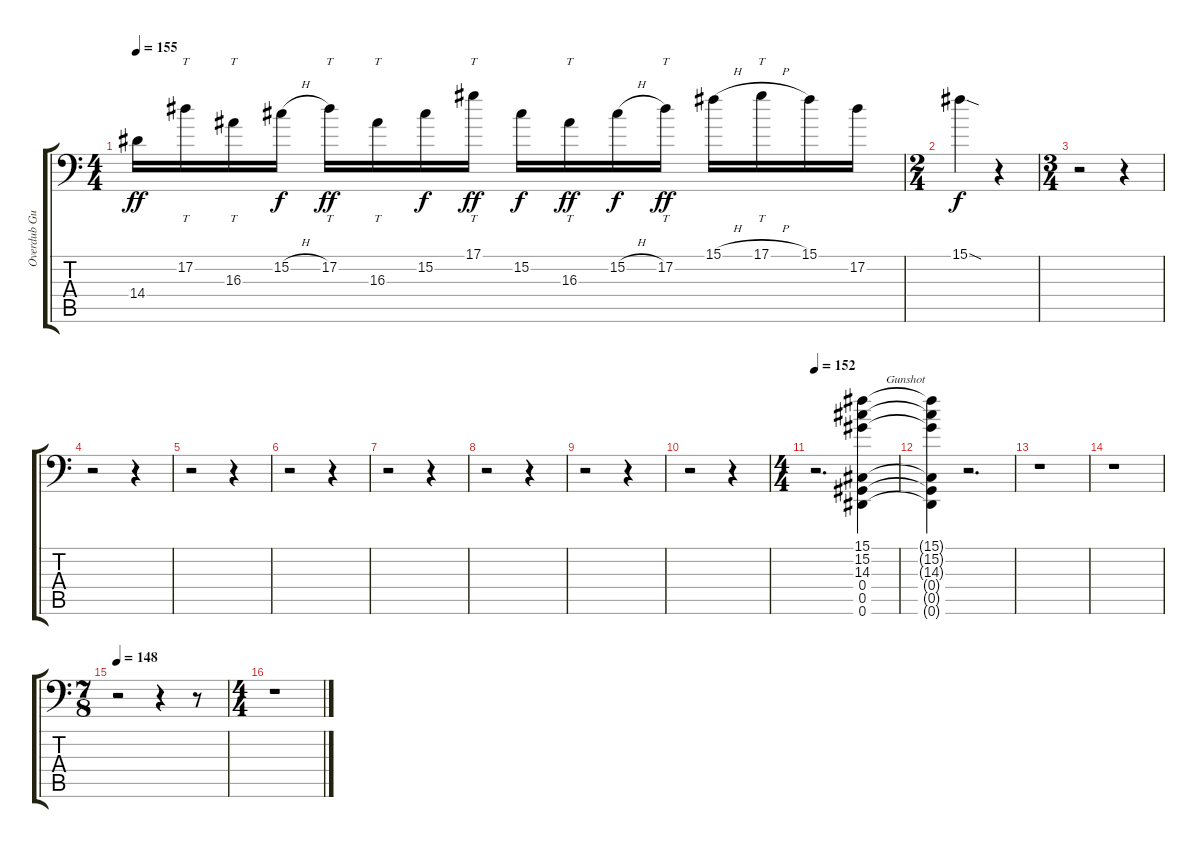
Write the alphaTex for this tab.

\track ("Overdub Guitars" "Overdub Gu") {instrument overdrivenguitar}
\staff {score tabs}
\tuning (Eb3 Bb2 Gb2 Db2 Ab1 Eb1) {hide}
\ts (4 4)
\tempo 155
\clef f4
\ks c
14.4.16{dy ff volume 10 balance 3} 17.2.16{tt} 16.3.16{tt} 15.2{h}.16{dy f} 17.2.16{tt dy ff} 16.3.16{tt} 15.2.16{dy f} 17.1.16{tt dy ff} 15.2.16{dy f} 16.3.16{tt dy ff} 15.2{h}.16{dy f} 17.2.16{tt dy ff} 15.1{h}.16 17.1{h}.16{tt} 15.1.16 17.2.16 |
\ts (2 4)
15.1{sod}.4{dy f} r.4 |
\ts (3 4)
r.2 r.4 |
r.2 r.4 |
r.2 r.4 |
r.2 r.4 |
r.2 r.4 |
r.2 r.4 |
r.2 r.4 |
r.2 r.4 |
\ts (4 4)
\tempo 152
r.2{d} (15.1 15.2 14.3 0.4 0.5 0.6).4{txt "        Gunshot" volume 16 balance 8 instrument gunshot} |
(15.1{t} 15.2{t} 14.3{t} 0.4{t} 0.5{t} 0.6{t}).4 r.2{d volume 8 instrument overdrivenguitar} |
r.1 |
r.1 |
\ts (7 8)
\tempo 148
r.2 r.4 r.8 |
\ts (4 4)
r.1
